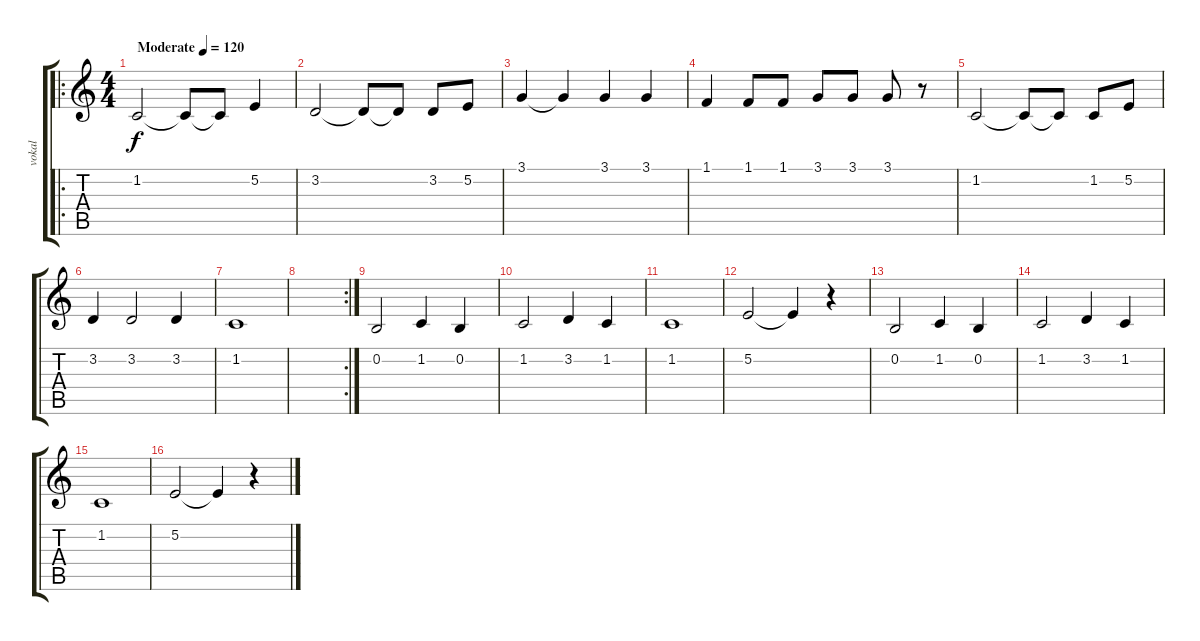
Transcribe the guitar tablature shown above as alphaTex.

\track ("vokal" "vokal") {instrument pad4choir}
\staff {score tabs}
\tuning (E4 B3 G3 D3 A2 E2) {hide}
\ro
\ts (4 4)
\tempo (120 "Moderate")
\clef g2
\ks c
1.2.2{dy f instrument pad4choir} 1.2{t}.8 1.2{t}.8 5.2.4 |
3.2.2 3.2{t}.8 3.2{t}.8 3.2.8 5.2.8 |
3.1.4 3.1{t}.4 3.1.4 3.1.4 |
1.1.4 1.1.8 1.1.8 3.1.8 3.1.8 3.1.8 r.8 |
1.2.2 1.2{t}.8 1.2{t}.8 1.2.8 5.2.8 |
3.2.4 3.2.2 3.2.4 |
1.2.1 |
\rc 2
|
0.2.2 1.2.4 0.2.4 |
1.2.2 3.2.4 1.2.4 |
1.2.1 |
5.2.2 5.2{t}.4 r.4 |
0.2.2 1.2.4 0.2.4 |
1.2.2 3.2.4 1.2.4 |
1.2.1 |
5.2.2 5.2{t}.4 r.4
